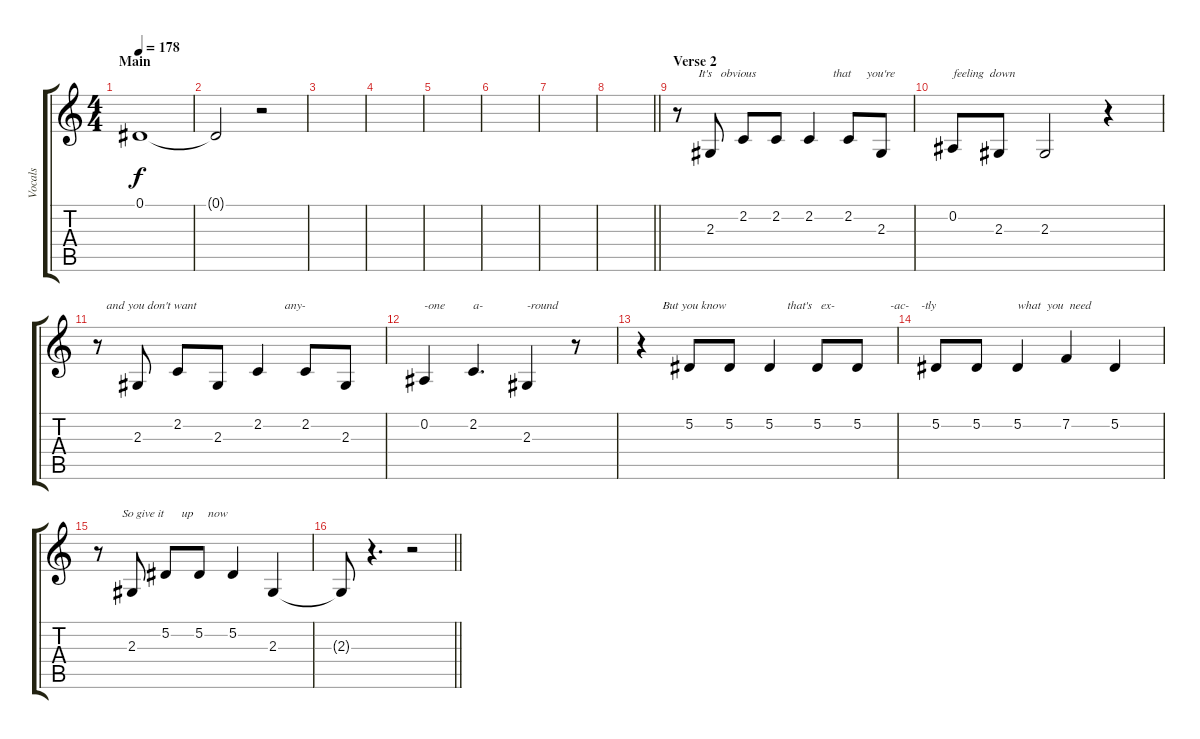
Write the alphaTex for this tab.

\track ("Vocals" "Vocals") {instrument altosax}
\staff {score tabs}
\tuning (Eb4 Bb3 Gb3 Db3 Ab2 Eb2) {hide}
\ts (4 4)
\section ("" "Main")
\tempo 178
\clef g2
\ks c
0.1{t}.1{dy f} |
0.1{t}.2 r.2 |
|
|
|
|
|
\barLineRight lightlight
|
\section ("" "Verse 2")
r.8{txt "       It's   obvious"} 2.3.8 2.2.8 2.2.8 2.2.4{txt "        that"} 2.2.8{txt "      you're"} 2.3.8 |
0.2.8{txt "feeling  down"} 2.3.8 2.3.2 r.4 |
r.8{txt "   and you don't want"} 2.3.8 2.2.8 2.3.8 2.2.4{txt "         any-"} 2.2.8 2.3.8 |
0.2.4{txt "-one"} 2.2.4{d txt "a-"} 2.3.4{txt "-round"} r.8 |
r.4{txt "       But you know"} 5.2.8 5.2.8 5.2.4{txt "      that's   ex-"} 5.2.8 5.2.8{txt "           -ac-    -tly"} |
5.2.8 5.2.8 5.2.4{txt "what  you  need"} 7.2.4 5.2.4 |
r.8{txt "        So give it      up     now"} 2.3.8 5.2.8 5.2.8 5.2.4 2.3.4 |
\barLineRight lightlight
2.3{t}.8 r.4{d} r.2
